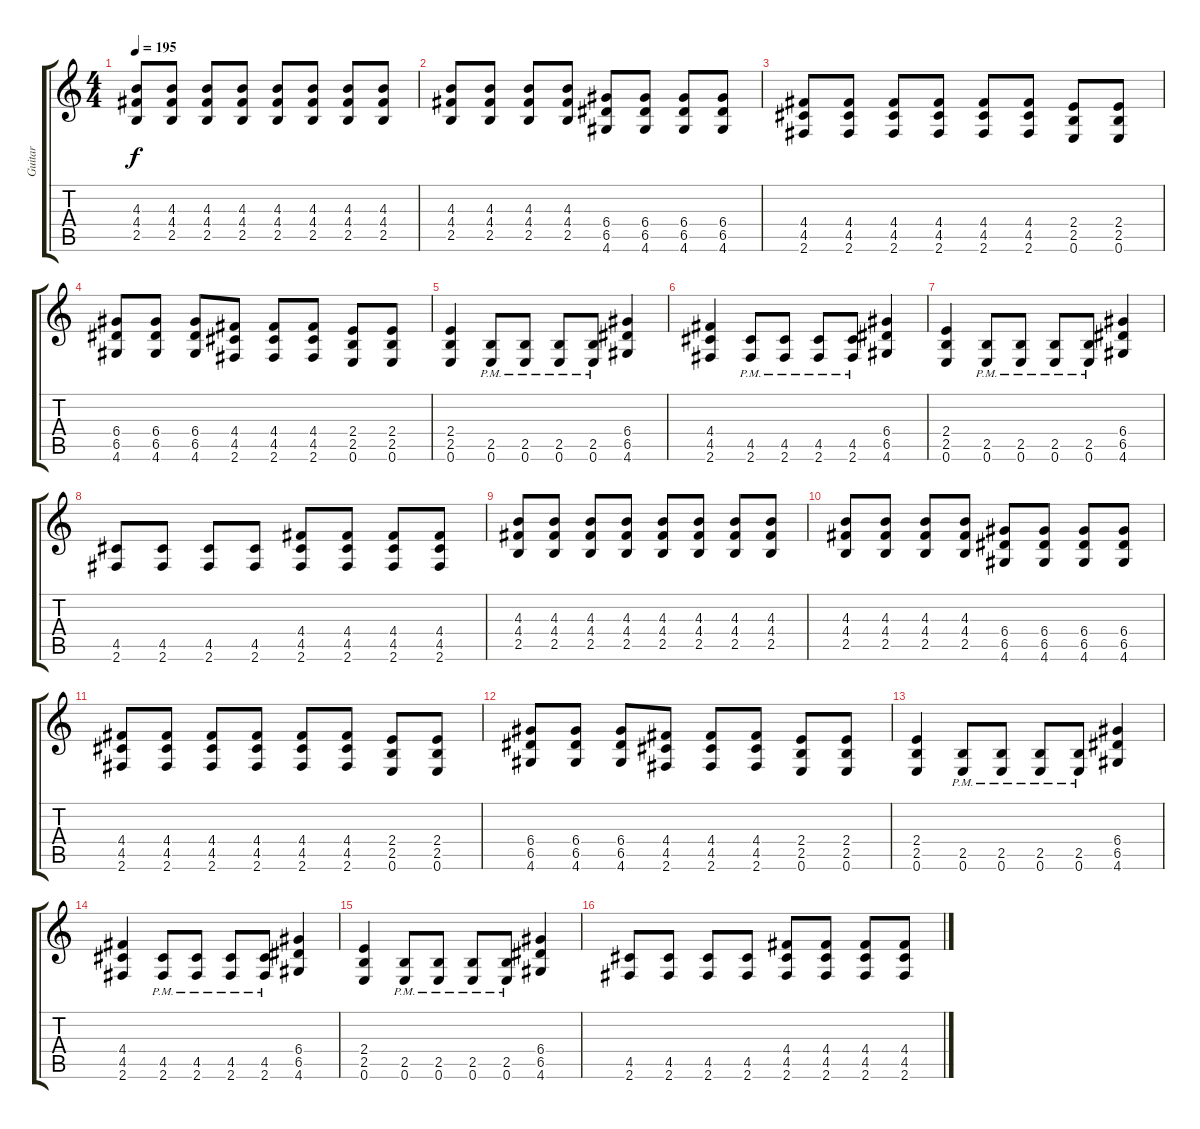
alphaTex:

\track ("Guitar" "Guitar") {instrument distortionguitar}
\staff {score tabs}
\tuning (E4 B3 G3 D3 A2 E2) {hide}
\ts (4 4)
\tempo 195
\clef g2
\ks c
(4.3 4.4 2.5).8{dy f} (4.3 4.4 2.5).8 (4.3 4.4 2.5).8 (4.3 4.4 2.5).8 (4.3 4.4 2.5).8 (4.3 4.4 2.5).8 (4.3 4.4 2.5).8 (4.3 4.4 2.5).8 |
(4.3 4.4 2.5).8 (4.3 4.4 2.5).8 (4.3 4.4 2.5).8 (4.3 4.4 2.5).8 (6.4 6.5 4.6).8 (6.4 6.5 4.6).8 (6.4 6.5 4.6).8 (6.4 6.5 4.6).8 |
(4.4 4.5 2.6).8 (4.4 4.5 2.6).8 (4.4 4.5 2.6).8 (4.4 4.5 2.6).8 (4.4 4.5 2.6).8 (4.4 4.5 2.6).8 (2.4 2.5 0.6).8 (2.4 2.5 0.6).8 |
(6.4 6.5 4.6).8 (6.4 6.5 4.6).8 (6.4 6.5 4.6).8 (4.4 4.5 2.6).8 (4.4 4.5 2.6).8 (4.4 4.5 2.6).8 (2.4 2.5 0.6).8 (2.4 2.5 0.6).8 |
(2.4 2.5 0.6).4 (2.5{pm} 0.6{pm}).8 (2.5{pm} 0.6{pm}).8 (2.5{pm} 0.6{pm}).8 (2.5{pm} 0.6{pm}).8 (6.4 6.5 4.6).4 |
(4.4 4.5 2.6).4 (4.5{pm} 2.6{pm}).8 (4.5{pm} 2.6{pm}).8 (4.5{pm} 2.6{pm}).8 (4.5{pm} 2.6{pm}).8 (6.4 6.5 4.6).4 |
(2.4 2.5 0.6).4 (2.5{pm} 0.6{pm}).8 (2.5{pm} 0.6{pm}).8 (2.5{pm} 0.6{pm}).8 (2.5{pm} 0.6{pm}).8 (6.4 6.5 4.6).4 |
(4.5 2.6).8 (4.5 2.6).8 (4.5 2.6).8 (4.5 2.6).8 (4.4 4.5 2.6).8 (4.4 4.5 2.6).8 (4.4 4.5 2.6).8 (4.4 4.5 2.6).8 |
(4.3 4.4 2.5).8 (4.3 4.4 2.5).8 (4.3 4.4 2.5).8 (4.3 4.4 2.5).8 (4.3 4.4 2.5).8 (4.3 4.4 2.5).8 (4.3 4.4 2.5).8 (4.3 4.4 2.5).8 |
(4.3 4.4 2.5).8 (4.3 4.4 2.5).8 (4.3 4.4 2.5).8 (4.3 4.4 2.5).8 (6.4 6.5 4.6).8 (6.4 6.5 4.6).8 (6.4 6.5 4.6).8 (6.4 6.5 4.6).8 |
(4.4 4.5 2.6).8 (4.4 4.5 2.6).8 (4.4 4.5 2.6).8 (4.4 4.5 2.6).8 (4.4 4.5 2.6).8 (4.4 4.5 2.6).8 (2.4 2.5 0.6).8 (2.4 2.5 0.6).8 |
(6.4 6.5 4.6).8 (6.4 6.5 4.6).8 (6.4 6.5 4.6).8 (4.4 4.5 2.6).8 (4.4 4.5 2.6).8 (4.4 4.5 2.6).8 (2.4 2.5 0.6).8 (2.4 2.5 0.6).8 |
(2.4 2.5 0.6).4 (2.5{pm} 0.6{pm}).8 (2.5{pm} 0.6{pm}).8 (2.5{pm} 0.6{pm}).8 (2.5{pm} 0.6{pm}).8 (6.4 6.5 4.6).4 |
(4.4 4.5 2.6).4 (4.5{pm} 2.6{pm}).8 (4.5{pm} 2.6{pm}).8 (4.5{pm} 2.6{pm}).8 (4.5{pm} 2.6{pm}).8 (6.4 6.5 4.6).4 |
(2.4 2.5 0.6).4 (2.5{pm} 0.6{pm}).8 (2.5{pm} 0.6{pm}).8 (2.5{pm} 0.6{pm}).8 (2.5{pm} 0.6{pm}).8 (6.4 6.5 4.6).4 |
(4.5 2.6).8 (4.5 2.6).8 (4.5 2.6).8 (4.5 2.6).8 (4.4 4.5 2.6).8 (4.4 4.5 2.6).8 (4.4 4.5 2.6).8 (4.4 4.5 2.6).8
